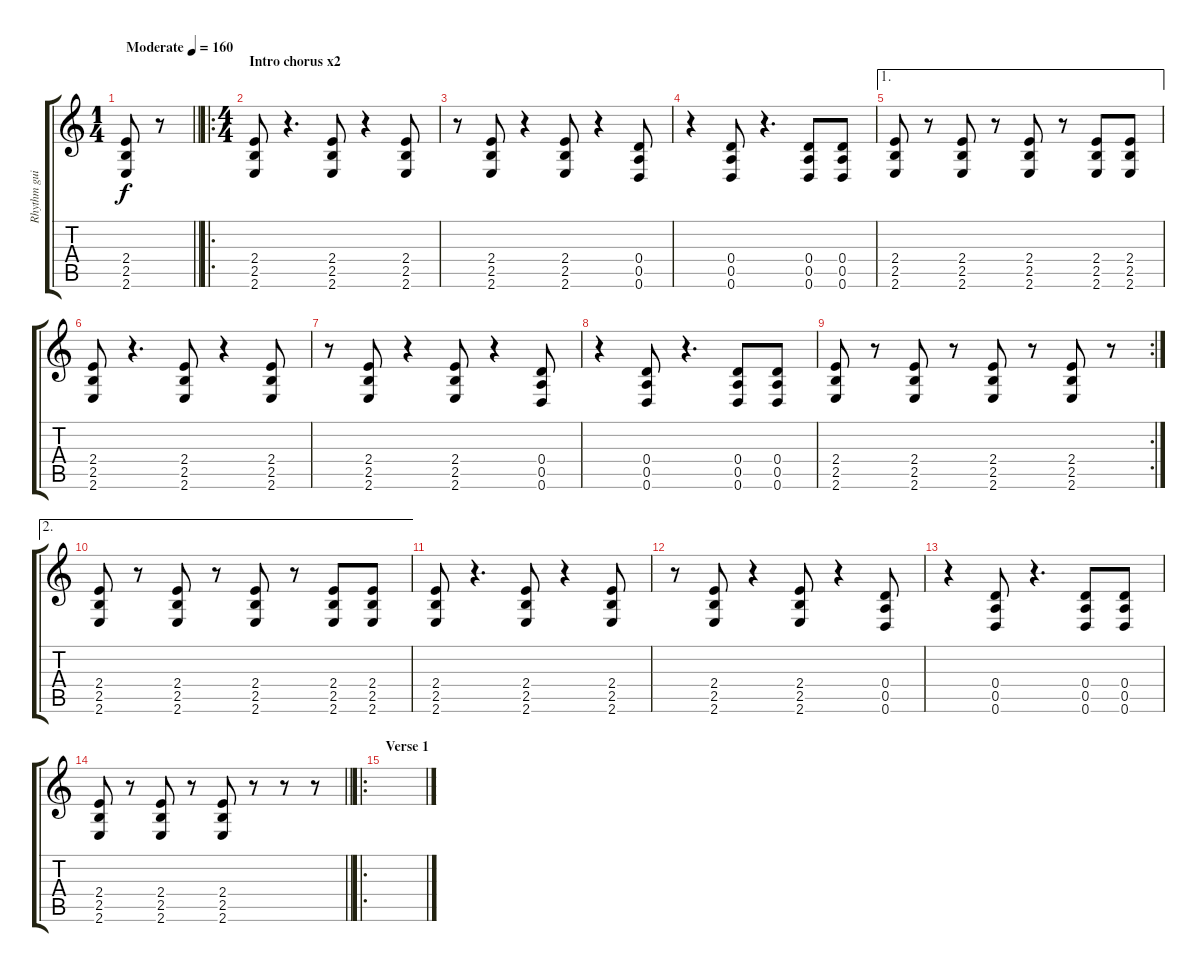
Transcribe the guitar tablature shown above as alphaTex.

\track ("Rhythm guitar" "Rhythm gui") {instrument acousticguitarsteel}
\staff {score tabs}
\tuning (E4 B3 G3 D3 A2 D2) {hide}
\ts (1 4)
\tempo (160 "Moderate")
\clef g2
\barLineRight lightlight
\ks c
(2.4 2.5 2.6).8{dy f instrument acousticguitarsteel} r.8 |
\ro
\ts (4 4)
\section ("" "Intro chorus x2")
(2.4 2.5 2.6).8 r.4{d} (2.4 2.5 2.6).8 r.4 (2.4 2.5 2.6).8 |
r.8 (2.4 2.5 2.6).8 r.4 (2.4 2.5 2.6).8 r.4 (0.4 0.5 0.6).8 |
r.4 (0.4 0.5 0.6).8 r.4{d} (0.4 0.5 0.6).8 (0.4 0.5 0.6).8 |
\ae 1
(2.4 2.5 2.6).8 r.8 (2.4 2.5 2.6).8 r.8 (2.4 2.5 2.6).8 r.8 (2.4 2.5 2.6).8 (2.4 2.5 2.6).8 |
(2.4 2.5 2.6).8 r.4{d} (2.4 2.5 2.6).8 r.4 (2.4 2.5 2.6).8 |
r.8 (2.4 2.5 2.6).8 r.4 (2.4 2.5 2.6).8 r.4 (0.4 0.5 0.6).8 |
r.4 (0.4 0.5 0.6).8 r.4{d} (0.4 0.5 0.6).8 (0.4 0.5 0.6).8 |
\rc 2
(2.4 2.5 2.6).8 r.8 (2.4 2.5 2.6).8 r.8 (2.4 2.5 2.6).8 r.8 (2.4 2.5 2.6).8 r.8 |
\ae 2
(2.4 2.5 2.6).8 r.8 (2.4 2.5 2.6).8 r.8 (2.4 2.5 2.6).8 r.8 (2.4 2.5 2.6).8 (2.4 2.5 2.6).8 |
(2.4 2.5 2.6).8 r.4{d} (2.4 2.5 2.6).8 r.4 (2.4 2.5 2.6).8 |
r.8 (2.4 2.5 2.6).8 r.4 (2.4 2.5 2.6).8 r.4 (0.4 0.5 0.6).8 |
r.4 (0.4 0.5 0.6).8 r.4{d} (0.4 0.5 0.6).8 (0.4 0.5 0.6).8 |
\barLineRight lightlight
(2.4 2.5 2.6).8 r.8 (2.4 2.5 2.6).8 r.8 (2.4 2.5 2.6).8 r.8 r.8 r.8 |
\ro
\section ("" "Verse 1")
